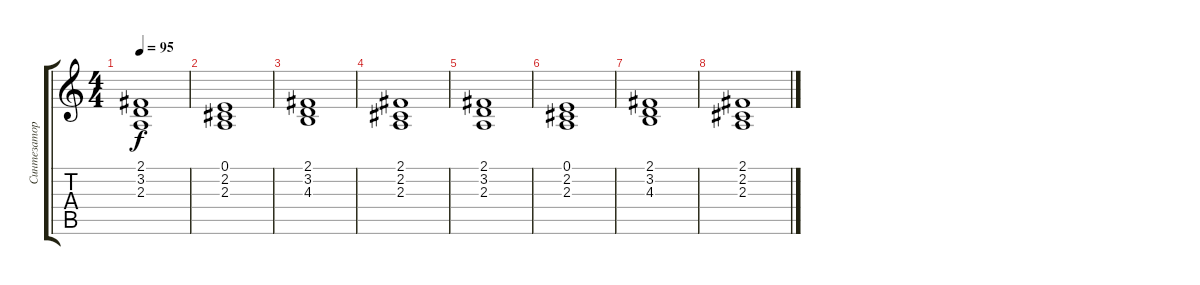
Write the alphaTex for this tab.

\track ("Синтезатор" "Синтезатор") {instrument stringensemble1}
\staff {score tabs}
\tuning (E4 B3 G3 D3 A2 E2) {hide}
\ts (4 4)
\tempo 95
\clef g2
\ks c
(2.1 3.2 2.3).1{dy f} |
(0.1 2.2 2.3).1 |
(2.1 3.2 4.3).1 |
(2.1 2.2 2.3).1 |
(2.1 3.2 2.3).1 |
(0.1 2.2 2.3).1 |
(2.1 3.2 4.3).1 |
(2.1 2.2 2.3).1
